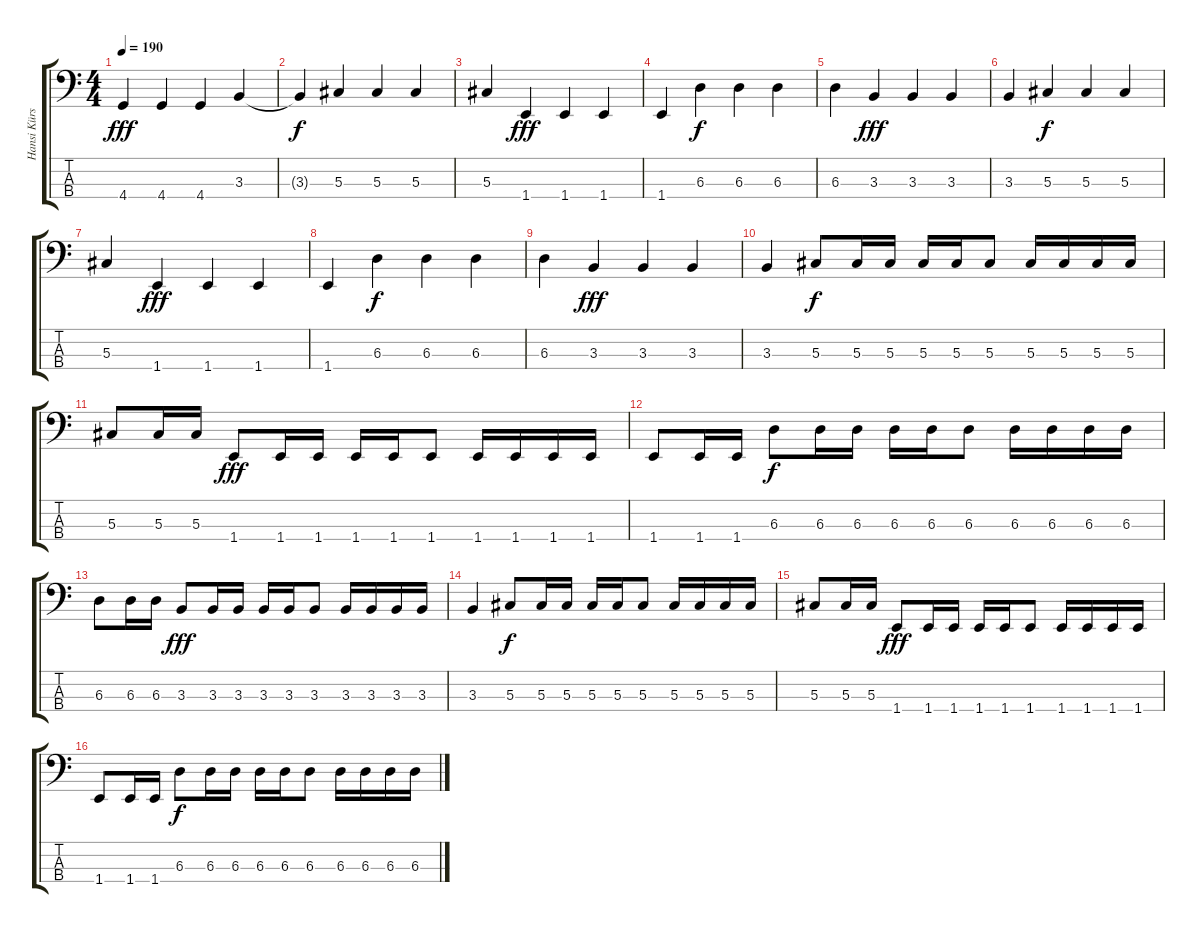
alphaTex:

\track ("Hansi Kürsch" "Hansi Kürs") {instrument electricbasspick}
\staff {score tabs}
\tuning (Gb2 Db2 Ab1 Eb1) {hide}
\ts (4 4)
\tempo 190
\clef f4
\ks c
4.4.4{dy fff} 4.4.4 4.4.4 3.3.4 |
3.3{t}.4{dy f} 5.3.4 5.3.4 5.3.4 |
5.3.4 1.4.4{dy fff} 1.4.4 1.4.4 |
1.4.4 6.3.4{dy f} 6.3.4 6.3.4 |
6.3.4 3.3.4{dy fff} 3.3.4 3.3.4 |
3.3.4 5.3.4{dy f} 5.3.4 5.3.4 |
5.3.4 1.4.4{dy fff} 1.4.4 1.4.4 |
1.4.4 6.3.4{dy f} 6.3.4 6.3.4 |
6.3.4 3.3.4{dy fff} 3.3.4 3.3.4 |
3.3.4 5.3.8{dy f} 5.3.16 5.3.16 5.3.16 5.3.16 5.3.8 5.3.16 5.3.16 5.3.16 5.3.16 |
5.3.8 5.3.16 5.3.16 1.4.8{dy fff} 1.4.16 1.4.16 1.4.16 1.4.16 1.4.8 1.4.16 1.4.16 1.4.16 1.4.16 |
1.4.8 1.4.16 1.4.16 6.3.8{dy f} 6.3.16 6.3.16 6.3.16 6.3.16 6.3.8 6.3.16 6.3.16 6.3.16 6.3.16 |
6.3.8 6.3.16 6.3.16 3.3.8{dy fff} 3.3.16 3.3.16 3.3.16 3.3.16 3.3.8 3.3.16 3.3.16 3.3.16 3.3.16 |
3.3.4 5.3.8{dy f} 5.3.16 5.3.16 5.3.16 5.3.16 5.3.8 5.3.16 5.3.16 5.3.16 5.3.16 |
5.3.8 5.3.16 5.3.16 1.4.8{dy fff} 1.4.16 1.4.16 1.4.16 1.4.16 1.4.8 1.4.16 1.4.16 1.4.16 1.4.16 |
1.4.8 1.4.16 1.4.16 6.3.8{dy f} 6.3.16 6.3.16 6.3.16 6.3.16 6.3.8 6.3.16 6.3.16 6.3.16 6.3.16
